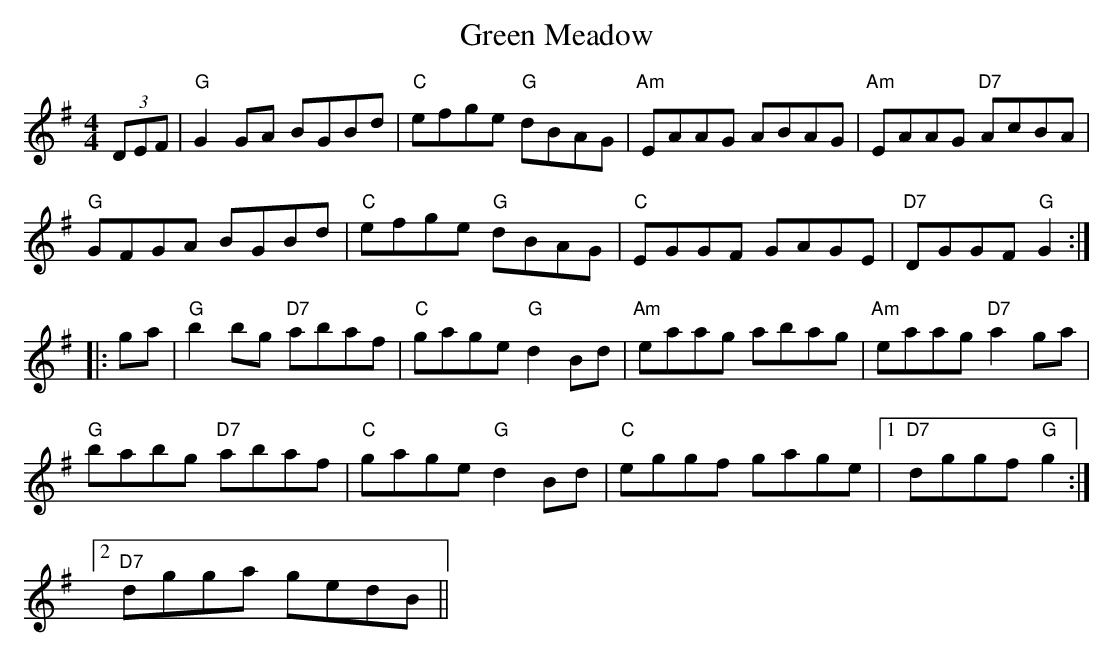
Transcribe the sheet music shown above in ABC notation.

X:1
T:Green Meadow
M:4/4
L:1/4
K:G
(3D/2E/2F/2|"G"GG/2A/2 B/2G/2B/2d/2|"C"e/2f/2g/2e/2 "G"d/2B/2A/2G/2|\
"Am"E/2A/2A/2G/2 A/2B/2A/2G/2|"Am"E/2A/2A/2G/2 "D7"A/2c/2B/2A/2|
"G"G/2F/2G/2A/2 B/2G/2B/2d/2|"C"e/2f/2g/2e/2 "G"d/2B/2A/2G/2|\
"C"E/2G/2G/2F/2 G/2A/2G/2E/2|"D7"D/2G/2G/2F/2 "G"G:|
|:g/2a/2|"G"bb/2g/2 "D7"a/2b/2a/2f/2|"C"g/2a/2g/2e/2 "G"dB/2d/2|\
"Am"e/2a/2a/2g/2 a/2b/2a/2g/2|"Am"e/2a/2a/2g/2 "D7"ag/2a/2|
"G"b/2a/2b/2g/2 "D7"a/2b/2a/2f/2|"C"g/2a/2g/2e/2 "G"dB/2d/2|\
"C"e/2g/2g/2f/2 g/2a/2g/2e/2| [1"D7"d/2g/2g/2f/2 "G"g:|
[2"D7"d/2g/2g/2a/2 g/2e/2d/2B/2||
